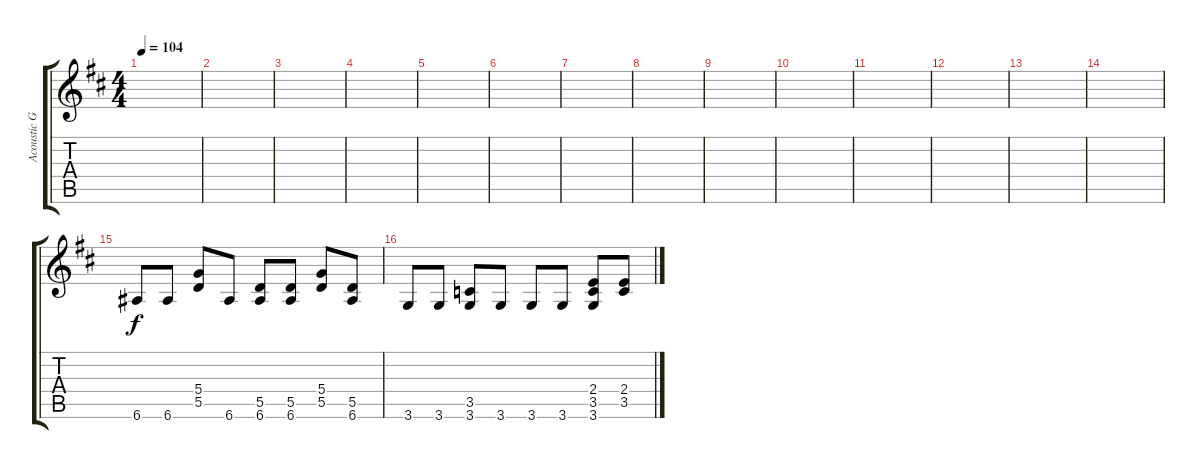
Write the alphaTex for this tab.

\track ("Acoustic Guitar [Dave]" "Acoustic G") {instrument acousticguitarsteel}
\staff {score tabs}
\tuning (E4 B3 G3 D3 A2 E2) {hide}
\ts (4 4)
\tempo 104
\clef g2
\ks d
|
|
|
|
|
|
|
|
|
|
|
|
|
|
6.6.8 6.6.8 (5.4 5.5).8 6.6.8 (5.5 6.6).8 (5.5 6.6).8 (5.4 5.5).8 (5.5 6.6).8 |
3.6.8 3.6.8 (3.5 3.6).8 3.6.8 3.6.8 3.6.8 (2.4 3.5 3.6).8 (2.4 3.5).8
